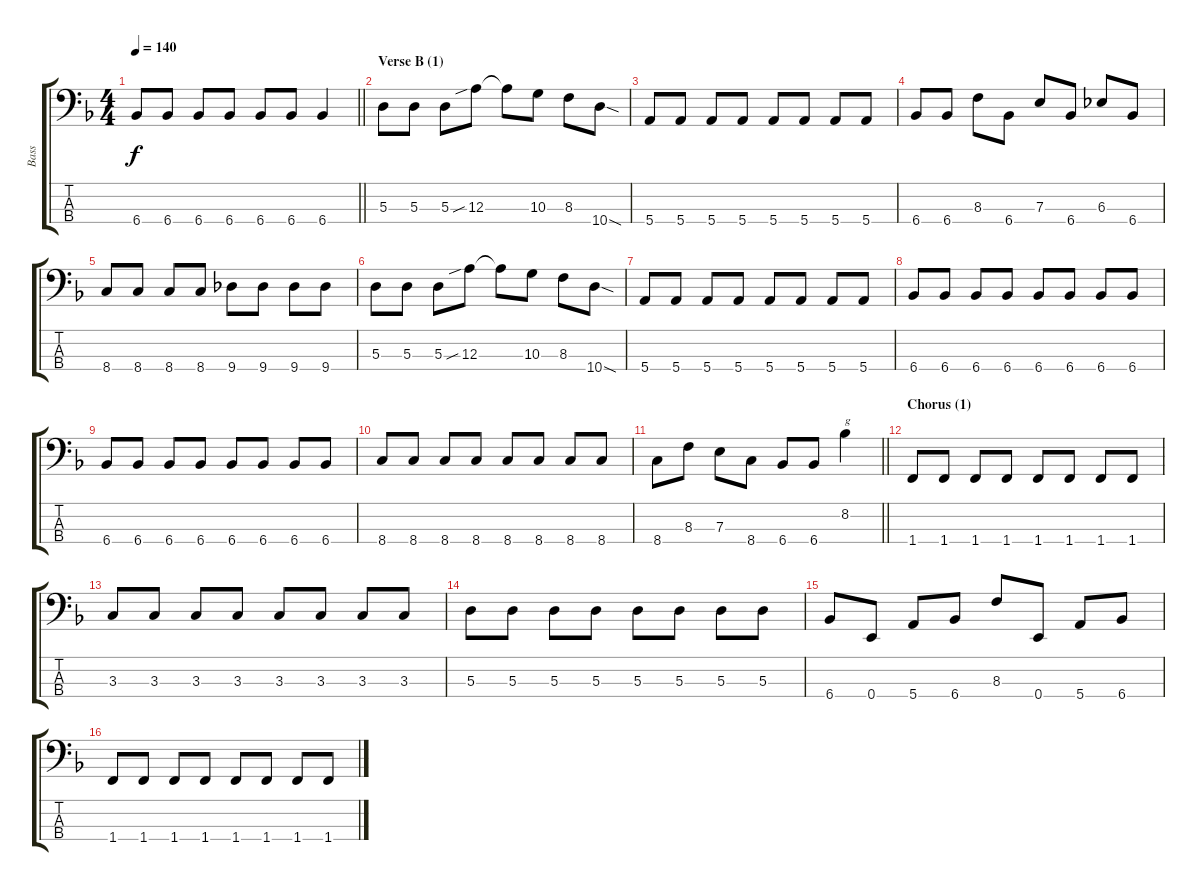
\track ("Bass" "Bass") {instrument electricbasspick}
\staff {score tabs}
\tuning (G2 D2 A1 E1) {hide}
\ts (4 4)
\tempo 140
\clef f4
\barLineRight lightlight
\ks f
6.4.8{dy f} 6.4.8 6.4.8 6.4.8 6.4.8 6.4.8 6.4.4 |
\section ("" "Verse B (1)")
5.3.8 5.3.8 5.3.8 12.3{sib}.8 12.3{t}.8 10.3.8 8.3.8 10.4{sod}.8 |
5.4.8 5.4.8 5.4.8 5.4.8 5.4.8 5.4.8 5.4.8 5.4.8 |
6.4.8 6.4.8 8.3.8 6.4.8 7.3.8 6.4.8 6.3.8 6.4.8 |
8.4.8 8.4.8 8.4.8 8.4.8 9.4.8 9.4.8 9.4.8 9.4.8 |
5.3.8 5.3.8 5.3.8 12.3{sib}.8 12.3{t}.8 10.3.8 8.3.8 10.4{sod}.8 |
5.4.8 5.4.8 5.4.8 5.4.8 5.4.8 5.4.8 5.4.8 5.4.8 |
6.4.8 6.4.8 6.4.8 6.4.8 6.4.8 6.4.8 6.4.8 6.4.8 |
6.4.8 6.4.8 6.4.8 6.4.8 6.4.8 6.4.8 6.4.8 6.4.8 |
8.4.8 8.4.8 8.4.8 8.4.8 8.4.8 8.4.8 8.4.8 8.4.8 |
\barLineRight lightlight
8.4.8 8.3.8 7.3.8 8.4.8 6.4.8 6.4.8 8.2.4{txt "g"} |
\section ("" "Chorus (1)")
1.4.8 1.4.8 1.4.8 1.4.8 1.4.8 1.4.8 1.4.8 1.4.8 |
3.3.8 3.3.8 3.3.8 3.3.8 3.3.8 3.3.8 3.3.8 3.3.8 |
5.3.8 5.3.8 5.3.8 5.3.8 5.3.8 5.3.8 5.3.8 5.3.8 |
6.4.8 0.4.8 5.4.8 6.4.8 8.3.8 0.4.8 5.4.8 6.4.8 |
1.4.8 1.4.8 1.4.8 1.4.8 1.4.8 1.4.8 1.4.8 1.4.8
